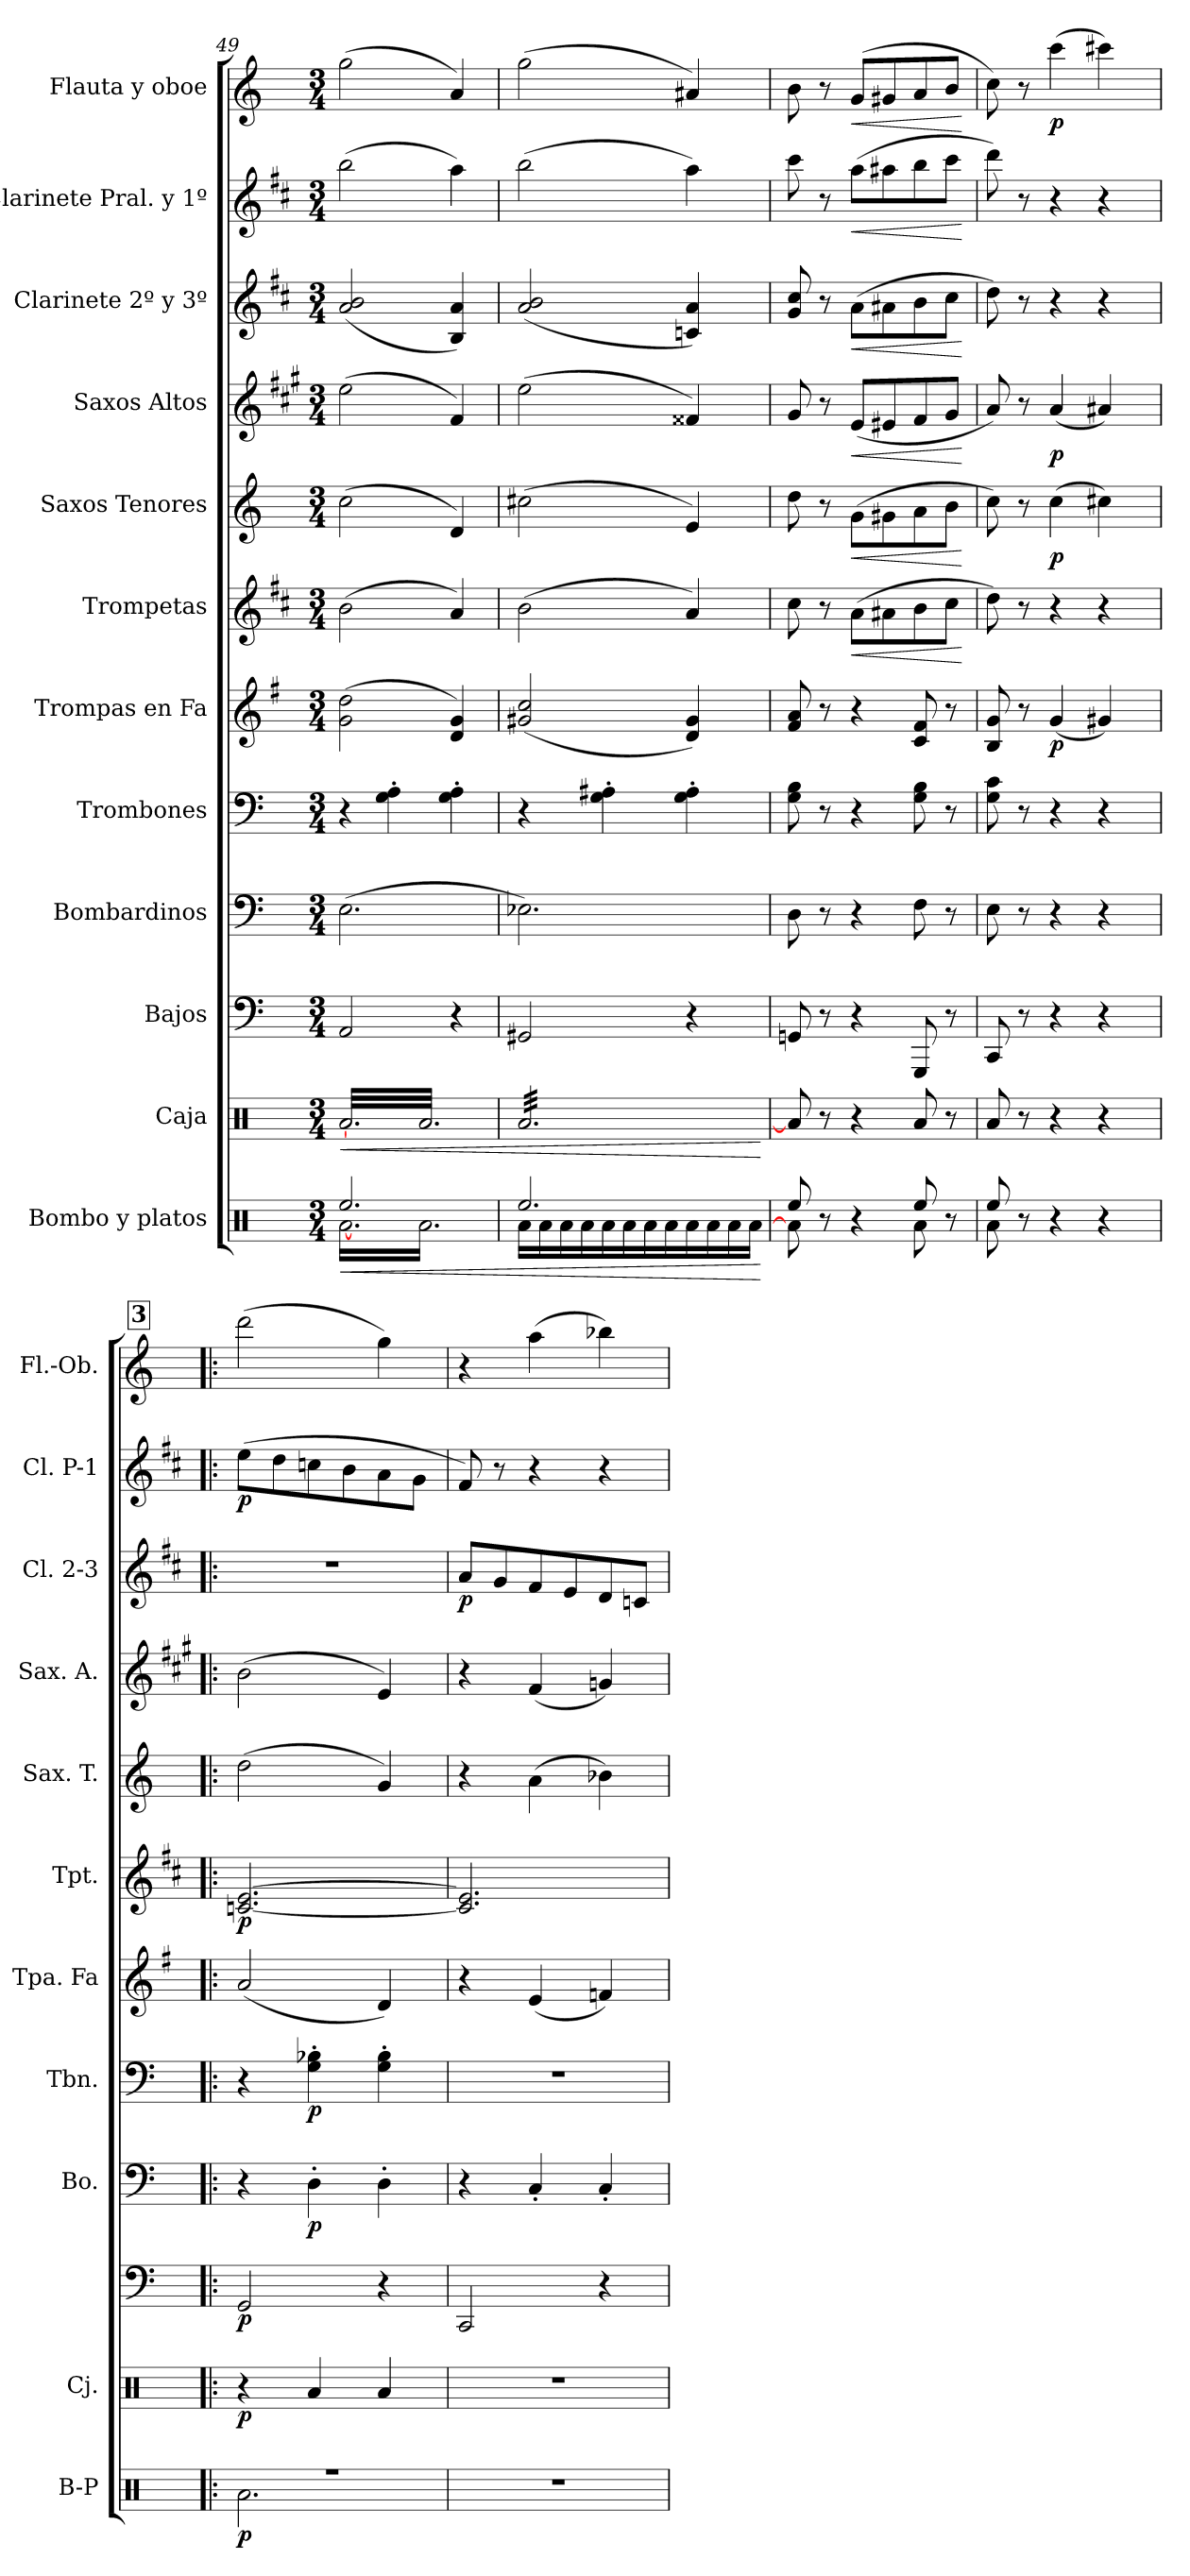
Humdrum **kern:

**kern	**dynam	**kern	**dynam	**kern	**dynam	**kern	**dynam	**kern	**dynam	**kern	**dynam	**kern	**dynam	**kern	**dynam	**kern	**dynam	**kern	**dynam	**kern	**dynam	**kern	**dynam
*part12	*part12	*part11	*part11	*part10	*part10	*part9	*part9	*part8	*part8	*part7	*part7	*part6	*part6	*part5	*part5	*part4	*part4	*part3	*part3	*part2	*part2	*part1	*part1
*staff12	*staff12	*staff11	*staff11	*staff10	*staff10	*staff9	*staff9	*staff8	*staff8	*staff7	*staff7	*staff6	*staff6	*staff5	*staff5	*staff4	*staff4	*staff3	*staff3	*staff2	*staff2	*staff1	*staff1
*I"Bombo y platos	*	*I"Caja	*	*I"Bajos	*	*I"Bombardinos	*	*I"Trombones	*	*I"Trompas en Fa	*	*I"Trompetas	*	*I"Saxos Tenores	*	*I"Saxos Altos	*	*I"Clarinete 2º y 3º	*	*I"Clarinete Pral. y 1º	*	*I"Flauta y oboe	*
*I'B-P	*	*I'Cj.	*	*	*	*I'Bo.	*	*I'Tbn.	*	*I'Tpa. Fa	*	*I'Tpt.	*	*I'Sax. T.	*	*I'Sax. A.	*	*I'Cl. 2-3	*	*I'Cl. P-1	*	*I'Fl.-Ob.	*
*clefX	*	*clefX	*	*clefF4	*	*clefF4	*	*clefF4	*	*clefG2	*	*clefG2	*	*clefG2	*	*clefG2	*	*clefG2	*	*clefG2	*	*clefG2	*
*	*	*	*	*	*	*	*	*	*	*ITrd4c7	*	*ITrd1c2	*	*ITrd8c14	*	*ITrd5c9	*	*ITrd1c2	*	*ITrd1c2	*	*	*
*k[]	*	*k[]	*	*k[]	*	*k[]	*	*k[]	*	*k[]	*	*k[]	*	*k[]	*	*k[]	*	*k[]	*	*k[]	*	*k[]	*
*M3/4	*	*M3/4	*	*M3/4	*	*M3/4	*	*M3/4	*	*M3/4	*	*M3/4	*	*M3/4	*	*M3/4	*	*M3/4	*	*M3/4	*	*M3/4	*
=49	=49	=49	=49	=49	=49	=49	=49	=49	=49	=49	=49	=49	=49	=49	=49	=49	=49	=49	=49	=49	=49	=49	=49
!	!LO:HP:b	!	!LO:HP:b	!	!	!	!	!	!	!	!	!	!	!	!	!	!	!	!	!	!	!	!
*^	*	*	*	*	*	*	*	*	*	*	*	*	*	*	*	*	*	*	*	*	*	*	*
*tremolo	*	*	*	*	*	*	*	*	*	*	*	*	*	*	*	*	*	*	*	*	*	*	*	*
*	*	*	*tremolo	*	*	*	*	*	*	*	*	*	*	*	*	*	*	*	*	*	*	*	*	*
2.Ree/	[16Ra\LL	<	[32Ra/LLL	<	2AA/	.	(>2.E\	.	4r	.	(>2c\ 2g\	.	(>2a\	.	(>2c\	.	(>2g\	.	(<2g/ 2a/	.	(>2aa\	.	(>2gg\	.
.	.	.	32Ra/	.	.	.	.	.	.	.	.	.	.	.	.	.	.	.	.	.	.	.	.	.
.	16Ra\	.	32Ra/	.	.	.	.	.	.	.	.	.	.	.	.	.	.	.	.	.	.	.	.	.
.	.	.	32Ra/	.	.	.	.	.	.	.	.	.	.	.	.	.	.	.	.	.	.	.	.	.
.	16Ra\	.	32Ra/	.	.	.	.	.	.	.	.	.	.	.	.	.	.	.	.	.	.	.	.	.
.	.	.	32Ra/	.	.	.	.	.	.	.	.	.	.	.	.	.	.	.	.	.	.	.	.	.
.	16Ra\	.	32Ra/	.	.	.	.	.	.	.	.	.	.	.	.	.	.	.	.	.	.	.	.	.
.	.	.	32Ra/	.	.	.	.	.	.	.	.	.	.	.	.	.	.	.	.	.	.	.	.	.
.	16Ra\	.	32Ra/	.	.	.	.	.	4G\' 4A\'	.	.	.	.	.	.	.	.	.	.	.	.	.	.	.
.	.	.	32Ra/	.	.	.	.	.	.	.	.	.	.	.	.	.	.	.	.	.	.	.	.	.
.	16Ra\	.	32Ra/	.	.	.	.	.	.	.	.	.	.	.	.	.	.	.	.	.	.	.	.	.
.	.	.	32Ra/	.	.	.	.	.	.	.	.	.	.	.	.	.	.	.	.	.	.	.	.	.
.	16Ra\	.	32Ra/	.	.	.	.	.	.	.	.	.	.	.	.	.	.	.	.	.	.	.	.	.
.	.	.	32Ra/	.	.	.	.	.	.	.	.	.	.	.	.	.	.	.	.	.	.	.	.	.
.	16Ra\	.	32Ra/	.	.	.	.	.	.	.	.	.	.	.	.	.	.	.	.	.	.	.	.	.
.	.	.	32Ra/	.	.	.	.	.	.	.	.	.	.	.	.	.	.	.	.	.	.	.	.	.
.	16Ra\	.	32Ra/	.	4r	.	.	.	4G\' 4A\'	.	4G/ 4c/)	.	4g/)	.	4D/)	.	4A/)	.	4A/ 4g/)	.	4gg\)	.	4a/)	.
.	.	.	32Ra/	.	.	.	.	.	.	.	.	.	.	.	.	.	.	.	.	.	.	.	.	.
.	16Ra\	.	32Ra/	.	.	.	.	.	.	.	.	.	.	.	.	.	.	.	.	.	.	.	.	.
.	.	.	32Ra/	.	.	.	.	.	.	.	.	.	.	.	.	.	.	.	.	.	.	.	.	.
.	16Ra\	.	32Ra/	.	.	.	.	.	.	.	.	.	.	.	.	.	.	.	.	.	.	.	.	.
.	.	.	32Ra/	.	.	.	.	.	.	.	.	.	.	.	.	.	.	.	.	.	.	.	.	.
.	16Ra\JJ	.	32Ra/	.	.	.	.	.	.	.	.	.	.	.	.	.	.	.	.	.	.	.	.	.
.	.	.	32Ra/JJJ	.	.	.	.	.	.	.	.	.	.	.	.	.	.	.	.	.	.	.	.	.
=50	=50	=50	=50	=50	=50	=50	=50	=50	=50	=50	=50	=50	=50	=50	=50	=50	=50	=50	=50	=50	=50	=50	=50	=50
2.Ree/	16Ra\LL	.	32Ra/LLL	.	2GG#X/	.	2.E-X\)	.	4r	.	(<2c#X/ 2f/	.	(>2a\	.	(>2c#X\	.	(>2g\	.	(<2g/ 2a/	.	(>2aa\	.	(>2gg\	.
.	.	.	32Ra/	.	.	.	.	.	.	.	.	.	.	.	.	.	.	.	.	.	.	.	.	.
.	16Ra\	.	32Ra/	.	.	.	.	.	.	.	.	.	.	.	.	.	.	.	.	.	.	.	.	.
.	.	.	32Ra/	.	.	.	.	.	.	.	.	.	.	.	.	.	.	.	.	.	.	.	.	.
.	16Ra\	.	32Ra/	.	.	.	.	.	.	.	.	.	.	.	.	.	.	.	.	.	.	.	.	.
.	.	.	32Ra/	.	.	.	.	.	.	.	.	.	.	.	.	.	.	.	.	.	.	.	.	.
.	16Ra\	.	32Ra/	.	.	.	.	.	.	.	.	.	.	.	.	.	.	.	.	.	.	.	.	.
.	.	.	32Ra/	.	.	.	.	.	.	.	.	.	.	.	.	.	.	.	.	.	.	.	.	.
.	16Ra\	.	32Ra/	.	.	.	.	.	4G\' 4A#X\'	.	.	.	.	.	.	.	.	.	.	.	.	.	.	.
.	.	.	32Ra/	.	.	.	.	.	.	.	.	.	.	.	.	.	.	.	.	.	.	.	.	.
.	16Ra\	.	32Ra/	.	.	.	.	.	.	.	.	.	.	.	.	.	.	.	.	.	.	.	.	.
.	.	.	32Ra/	.	.	.	.	.	.	.	.	.	.	.	.	.	.	.	.	.	.	.	.	.
.	16Ra\	.	32Ra/	.	.	.	.	.	.	.	.	.	.	.	.	.	.	.	.	.	.	.	.	.
.	.	.	32Ra/	.	.	.	.	.	.	.	.	.	.	.	.	.	.	.	.	.	.	.	.	.
.	16Ra\	.	32Ra/	.	.	.	.	.	.	.	.	.	.	.	.	.	.	.	.	.	.	.	.	.
.	.	.	32Ra/	.	.	.	.	.	.	.	.	.	.	.	.	.	.	.	.	.	.	.	.	.
.	16Ra\	.	32Ra/	.	4r	.	.	.	4G\' 4A#\'	.	4G/ 4c#/)	.	4g/)	.	4E/)	.	4A#X/)	.	4B-X/ 4g/)	.	4gg\)	.	4a#X/)	.
.	.	.	32Ra/	.	.	.	.	.	.	.	.	.	.	.	.	.	.	.	.	.	.	.	.	.
.	16Ra\	.	32Ra/	.	.	.	.	.	.	.	.	.	.	.	.	.	.	.	.	.	.	.	.	.
.	.	.	32Ra/	.	.	.	.	.	.	.	.	.	.	.	.	.	.	.	.	.	.	.	.	.
.	16Ra\	.	32Ra/	.	.	.	.	.	.	.	.	.	.	.	.	.	.	.	.	.	.	.	.	.
.	.	.	32Ra/	.	.	.	.	.	.	.	.	.	.	.	.	.	.	.	.	.	.	.	.	.
.	16Ra\JJ	.	32Ra/	.	.	.	.	.	.	.	.	.	.	.	.	.	.	.	.	.	.	.	.	.
*Xtremolo	*	*	*	*	*	*	*	*	*	*	*	*	*	*	*	*	*	*	*	*	*	*	*	*
.	.	.	32Ra/JJJ	.	.	.	.	.	.	.	.	.	.	.	.	.	.	.	.	.	.	.	.	.
*	*	*	*Xtremolo	*	*	*	*	*	*	*	*	*	*	*	*	*	*	*	*	*	*	*	*	*
*v	*v	*	*	*	*	*	*	*	*	*	*	*	*	*	*	*	*	*	*	*	*	*	*	*
.	[	.	[	.	.	.	.	.	.	.	.	.	.	.	.	.	.	.	.	.	.	.	.
!!LO:PB:g=z
=51	=51	=51	=51	=51	=51	=51	=51	=51	=51	=51	=51	=51	=51	=51	=51	=51	=51	=51	=51	=51	=51	=51	=51
*^	*	*	*	*	*	*	*	*	*	*	*	*	*	*	*	*	*	*	*	*	*	*	*
8Ree/	8Ra\]	.	8Ra/]	.	8GGn/	.	8D\	.	8G\ 8B\	.	8B/ 8d/	.	8b\	.	8d\	.	8B/	.	8f/ 8b/	.	8bb\	.	8b\	.
8r	4.ryy	.	8r	.	8r	.	8r	.	8r	.	8r	.	8r	.	8r	.	8r	.	8r	.	8r	.	8r	.
!	!	!	!	!	!	!	!	!	!	!	!	!	!	!LO:HP:b	!	!LO:HP:b	!	!LO:HP:b	!	!LO:HP:b	!	!LO:HP:b	!	!LO:HP:b
4r	.	.	4r	.	4r	.	4r	.	4r	.	4r	.	(>8g\L	<	(>8G\L	<	(<8G/L	<	(>8g\L	<	(>8gg\L	<	(<8g/L	<
.	.	.	.	.	.	.	.	.	.	.	.	.	8g#X\	.	8G#X\	.	8G#X/	.	8g#X\	.	8gg#X\	.	8g#X/	.
8Ree/	8Ra\	.	8Ra/	.	8GGG/	.	8F\	.	8G\ 8B\	.	8F/ 8B/	.	8a\	.	8A\	.	8A/	.	8a\	.	8aa\	.	8a/	.
8r	8ryy	.	8r	.	8r	.	8r	.	8r	.	8r	.	8b\J	.	8B\J	.	8B/J	.	8b\J	.	8bb\J	.	8b/J	.
*v	*v	*	*	*	*	*	*	*	*	*	*	*	*	*	*	*	*	*	*	*	*	*	*	*
.	.	.	.	.	.	.	.	.	.	.	.	.	[	.	[	.	[	.	[	.	[	.	[
=52	=52	=52	=52	=52	=52	=52	=52	=52	=52	=52	=52	=52	=52	=52	=52	=52	=52	=52	=52	=52	=52	=52	=52
*^	*	*	*	*	*	*	*	*	*	*	*	*	*	*	*	*	*	*	*	*	*	*	*
8Ree/	8Ra\	.	8Ra/	.	8CC/	.	8E\	.	8G\ 8c\	.	8E/ 8c/	.	8cc\)	.	8c\)	.	8c/)	.	8cc\)	.	8ccc\)	.	8cc\)	.
8r	2ryy	.	8r	.	8r	.	8r	.	8r	.	8r	.	8r	.	8r	.	8r	.	8r	.	8r	.	8r	.
!	!	!	!	!	!	!	!	!	!	!	!	!LO:DY:b	!	!	!	!LO:DY:b	!	!LO:DY:b	!	!	!	!	!	!LO:DY:b
4r	.	.	4r	.	4r	.	4r	.	4r	.	(<4c/	p	4r	.	(>4c\	p	(<4c/	p	4r	.	4r	.	(>4ccc\	p
4r	.	.	4r	.	4r	.	4r	.	4r	.	4c#X/)	.	4r	.	4c#X\)	.	4c#X/)	.	4r	.	4r	.	4ccc#X\)	.
.	8ryy	.	.	.	.	.	.	.	.	.	.	.	.	.	.	.	.	.	.	.	.	.	.	.
!!LO:REH:place=s1:a:B:fs=14:t=3
=53!|:	=53!|:	=53!|:	=53!|:	=53!|:	=53!|:	=53!|:	=53!|:	=53!|:	=53!|:	=53!|:	=53!|:	=53!|:	=53!|:	=53!|:	=53!|:	=53!|:	=53!|:	=53!|:	=53!|:	=53!|:	=53!|:	=53!|:	=53!|:	=53!|:
!	!	!LO:DY:b	!	!LO:DY:b	!	!LO:DY:b	!	!	!	!	!	!	!	!LO:DY:b	!	!	!	!	!	!	!	!LO:DY:b	!	!
2.r	2.Ra\	p	4r	p	2GG/	p	4r	.	4r	.	(<2d/	.	[2.B-X/ [2.d/	p	(>2d\	.	(>2d\	.	2.r	.	(>8dd\L	p	(>2ddd\	.
.	.	.	.	.	.	.	.	.	.	.	.	.	.	.	.	.	.	.	.	.	8cc\	.	.	.
!	!	!	!	!	!	!	!	!LO:DY:b	!	!LO:DY:b	!	!	!	!	!	!	!	!	!	!	!	!	!	!
.	.	.	4Ra/	.	.	.	4D'\	p	4G\' 4B-X\'	p	.	.	.	.	.	.	.	.	.	.	8b-X\	.	.	.
.	.	.	.	.	.	.	.	.	.	.	.	.	.	.	.	.	.	.	.	.	8a\	.	.	.
.	.	.	4Ra/	.	4r	.	4D'\	.	4G\' 4B-\'	.	4G/)	.	.	.	4G/)	.	4G/)	.	.	.	8g\	.	4gg\)	.
.	.	.	.	.	.	.	.	.	.	.	.	.	.	.	.	.	.	.	.	.	8f\J	.	.	.
*v	*v	*	*	*	*	*	*	*	*	*	*	*	*	*	*	*	*	*	*	*	*	*	*	*
=54	=54	=54	=54	=54	=54	=54	=54	=54	=54	=54	=54	=54	=54	=54	=54	=54	=54	=54	=54	=54	=54	=54	=54
!	!	!	!	!	!	!	!	!	!	!	!	!	!	!	!	!	!	!	!LO:DY:b	!	!	!	!
2.r	.	2.r	.	2CC/	.	4r	.	2.r	.	4r	.	2.B-/] 2.d/]	.	4r	.	4r	.	8g/L	p	8e/)	.	4r	.
.	.	.	.	.	.	.	.	.	.	.	.	.	.	.	.	.	.	8f/	.	8r	.	.	.
.	.	.	.	.	.	4C'/	.	.	.	(<4A/	.	.	.	(>4A\	.	(<4A/	.	8e/	.	4r	.	(>4aa\	.
.	.	.	.	.	.	.	.	.	.	.	.	.	.	.	.	.	.	8d/	.	.	.	.	.
.	.	.	.	4r	.	4C'/	.	.	.	4B-X/)	.	.	.	4B-X\)	.	4B-X/)	.	8c/	.	4r	.	4bb-X\)	.
.	.	.	.	.	.	.	.	.	.	.	.	.	.	.	.	.	.	8B-X/J	.	.	.	.	.
=	=	=	=	=	=	=	=	=	=	=	=	=	=	=	=	=	=	=	=	=	=	=	=
*-	*-	*-	*-	*-	*-	*-	*-	*-	*-	*-	*-	*-	*-	*-	*-	*-	*-	*-	*-	*-	*-	*-	*-
